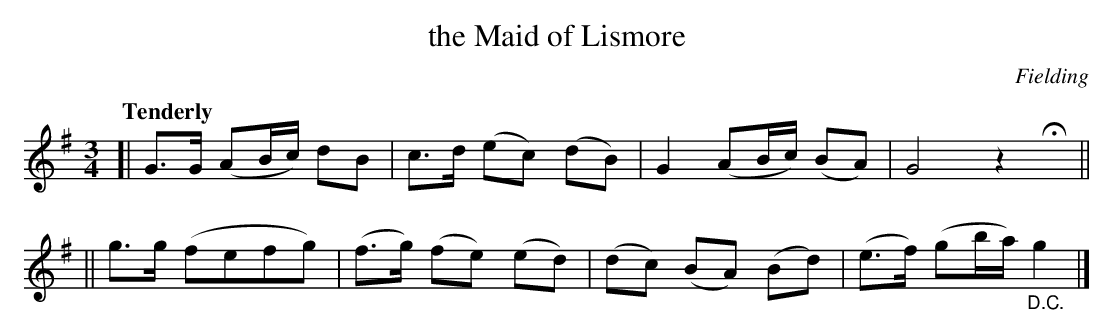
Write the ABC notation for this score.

X:1
T: the Maid of Lismore
Q: "Tenderly"
O: Fielding
M: 3/4
L: 1/8
K: G
[| G>G (AB/2c/2) dB |  c>d (ec) (dB) | G2 (AB/2c/2) (BA) | G4 z2 Hx ||
|| g>g (fefg) | (f>g) (fe) (ed) | (dc) (BA) (Bd) | (e>f) (gb/2a/2) "_D.C."g2 |]
